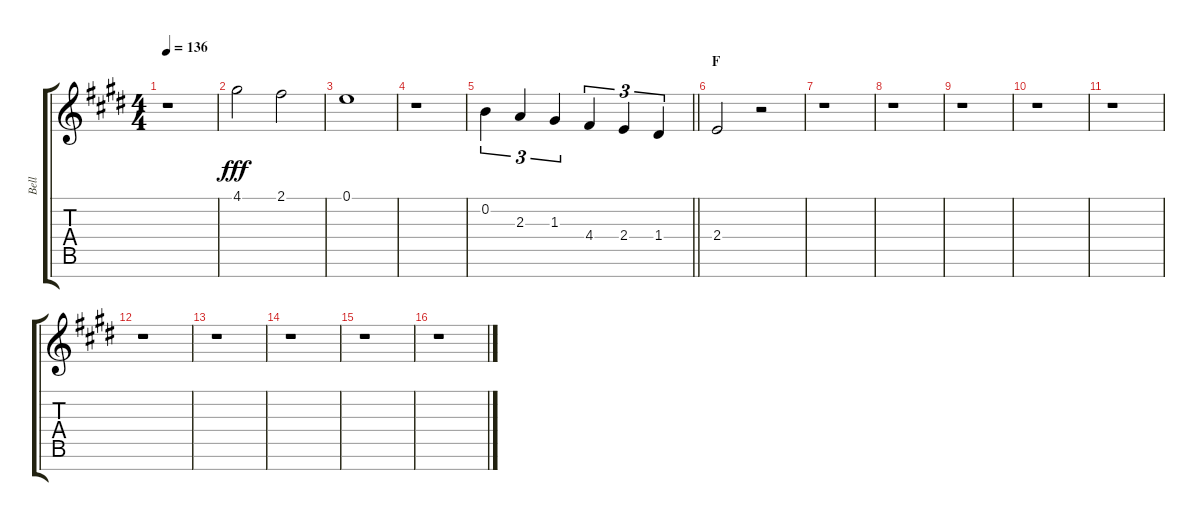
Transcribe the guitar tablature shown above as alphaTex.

\track ("Bell" "Bell") {instrument tubularbells}
\staff {score tabs}
\tuning (E5 B4 G4 D4 A3 E3 B2) {hide}
\ts (4 4)
\tempo 136
\clef g2
\ks e
r.1{dy fff} |
4.1.2 2.1.2 |
0.1.1 |
r.1 |
\barLineRight lightlight
0.2.4{tu (3 2)} 2.3.4{tu (3 2)} 1.3.4{tu (3 2)} 4.4.4{tu (3 2)} 2.4.4{tu (3 2)} 1.4.4{tu (3 2)} |
\section ("" "F")
2.4.2 r.2 |
r.1 |
r.1 |
r.1 |
r.1 |
r.1 |
r.1 |
r.1 |
r.1 |
r.1 |
r.1
